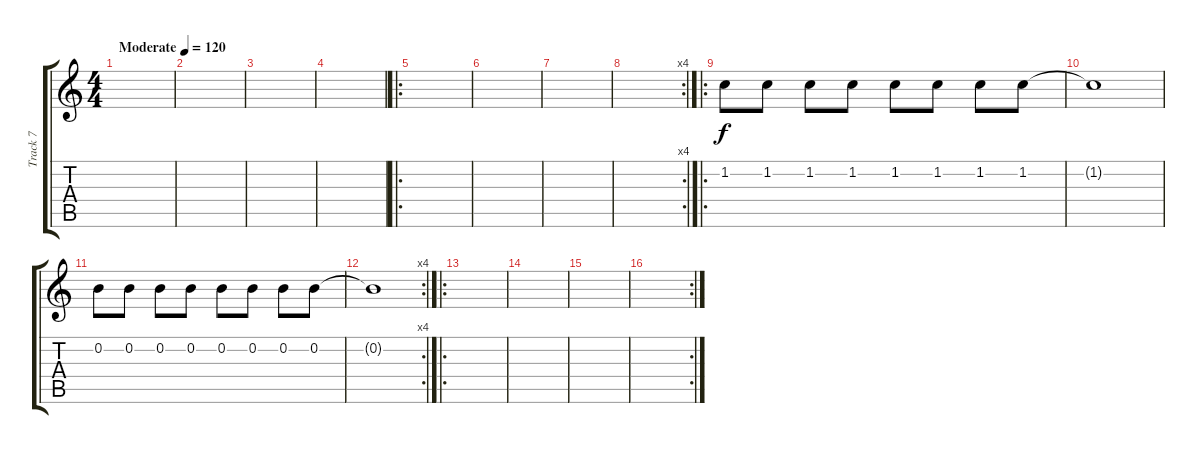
\track ("Track 7" "Track 7") {instrument electricguitarjazz}
\staff {score tabs}
\tuning (E4 B3 G3 D3 A2 E2) {hide}
\ts (4 4)
\tempo (120 "Moderate")
\clef g2
\ks c
|
|
|
|
\ro
|
|
|
\rc 4
|
\ro
1.2.8 1.2.8 1.2.8 1.2.8 1.2.8 1.2.8 1.2.8 1.2.8 |
1.2{t}.1 |
0.2.8 0.2.8 0.2.8 0.2.8 0.2.8 0.2.8 0.2.8 0.2.8 |
\rc 4
0.2{t}.1 |
\ro
|
|
|
\rc 2
